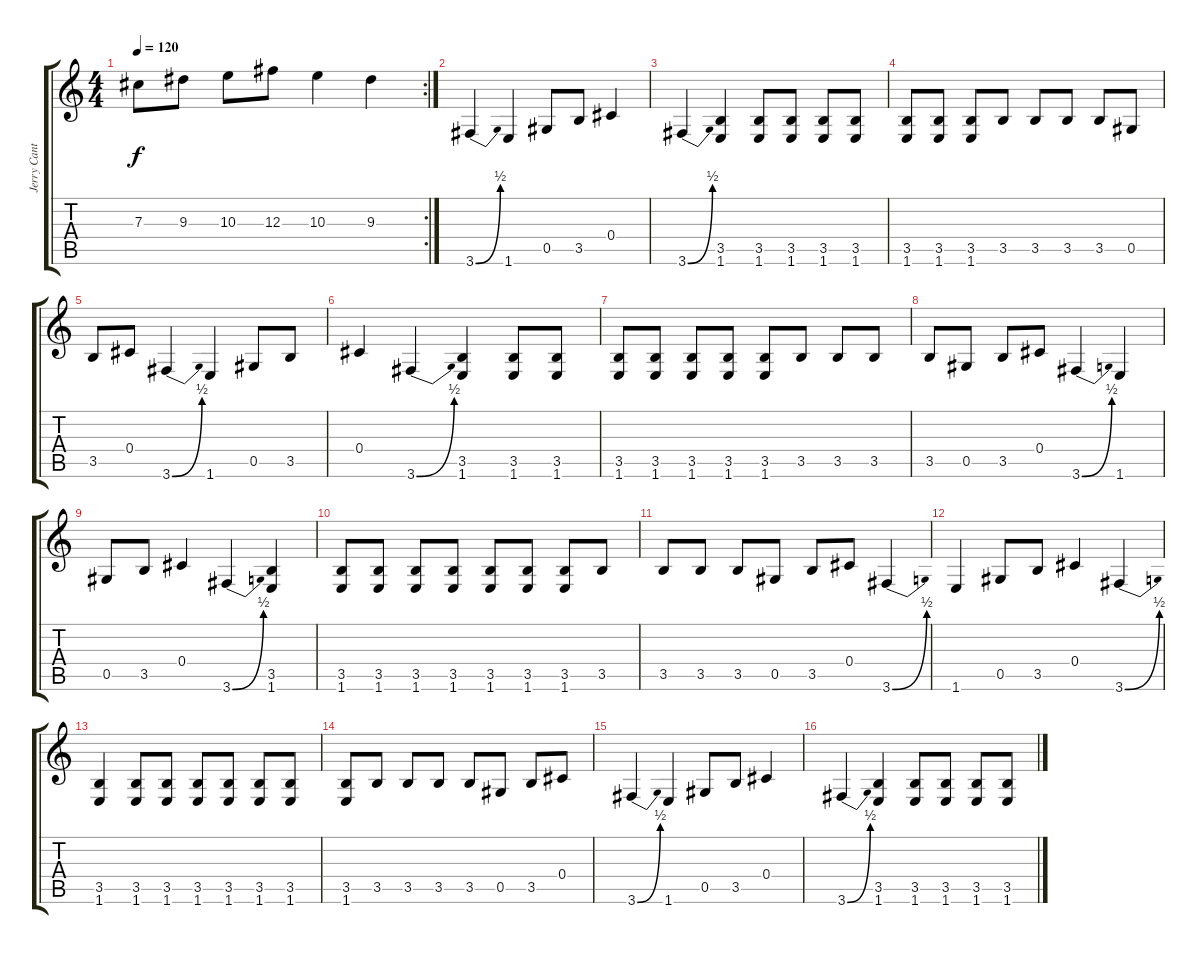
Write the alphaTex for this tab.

\track ("Jerry Cantrell" "Jerry Cant") {instrument overdrivenguitar}
\staff {score tabs}
\tuning (Eb4 Bb3 Gb3 Db3 Ab2 Eb2) {hide}
\rc 2
\ts (4 4)
\tempo 120
\clef g2
\ks c
7.3.8{dy f} 9.3.8 10.3.8 12.3.8 10.3.4 9.3.4 |
3.6{be (bend 0 0 60 2)}.4 1.6.4 0.5.8 3.5.8 0.4.4 |
3.6{be (bend 0 0 60 2)}.4 (3.5 1.6).4 (3.5 1.6).8 (3.5 1.6).8 (3.5 1.6).8 (3.5 1.6).8 |
(3.5 1.6).8 (3.5 1.6).8 (3.5 1.6).8 3.5.8 3.5.8 3.5.8 3.5.8 0.5.8 |
3.5.8 0.4.8 3.6{be (bend 0 0 60 2)}.4 1.6.4 0.5.8 3.5.8 |
0.4.4 3.6{be (bend 0 0 60 2)}.4 (3.5 1.6).4 (3.5 1.6).8 (3.5 1.6).8 |
(3.5 1.6).8 (3.5 1.6).8 (3.5 1.6).8 (3.5 1.6).8 (3.5 1.6).8 3.5.8 3.5.8 3.5.8 |
3.5.8 0.5.8 3.5.8 0.4.8 3.6{be (bend 0 0 60 2)}.4 1.6.4 |
0.5.8 3.5.8 0.4.4 3.6{be (bend 0 0 60 2)}.4 (3.5 1.6).4 |
(3.5 1.6).8 (3.5 1.6).8 (3.5 1.6).8 (3.5 1.6).8 (3.5 1.6).8 (3.5 1.6).8 (3.5 1.6).8 3.5.8 |
3.5.8 3.5.8 3.5.8 0.5.8 3.5.8 0.4.8 3.6{be (bend 0 0 60 2)}.4 |
1.6.4 0.5.8 3.5.8 0.4.4 3.6{be (bend 0 0 60 2)}.4 |
(3.5 1.6).4 (3.5 1.6).8 (3.5 1.6).8 (3.5 1.6).8 (3.5 1.6).8 (3.5 1.6).8 (3.5 1.6).8 |
(3.5 1.6).8 3.5.8 3.5.8 3.5.8 3.5.8 0.5.8 3.5.8 0.4.8 |
3.6{be (bend 0 0 60 2)}.4 1.6.4 0.5.8 3.5.8 0.4.4 |
3.6{be (bend 0 0 60 2)}.4 (3.5 1.6).4 (3.5 1.6).8 (3.5 1.6).8 (3.5 1.6).8 (3.5 1.6).8
